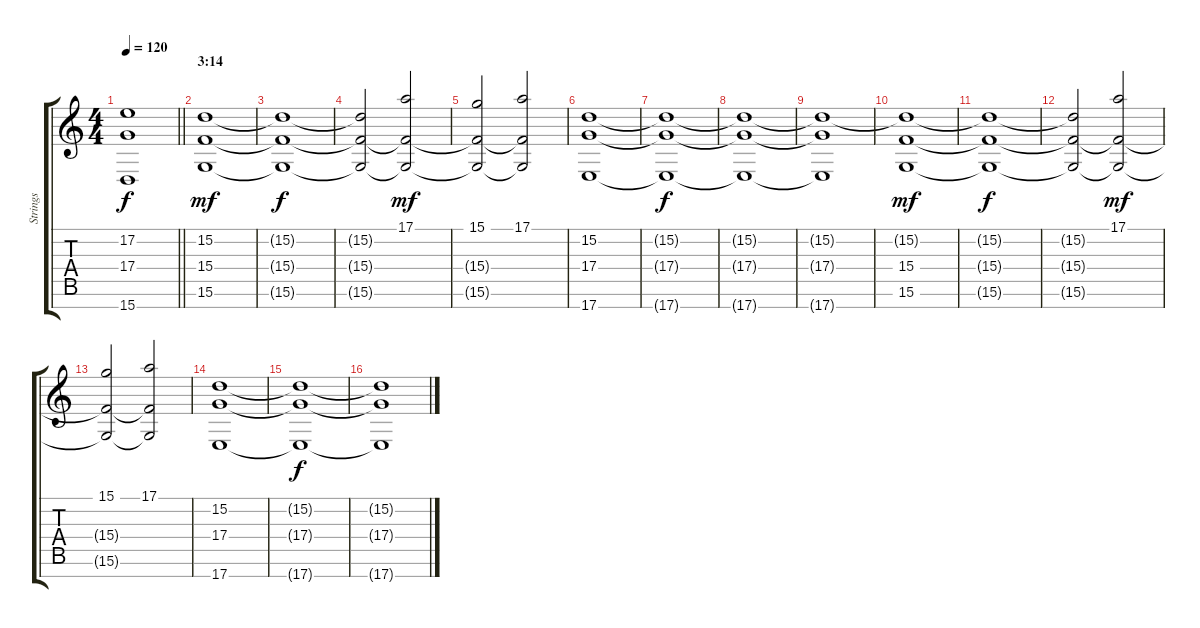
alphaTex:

\track ("Strings" "Strings") {instrument stringensemble1}
\staff {score tabs}
\tuning (E4 B3 G3 D3 A2 E2 B1) {hide}
\ts (4 4)
\tempo 120
\clef g2
\barLineRight lightlight
\ks c
(17.2{t} 17.4{t} 15.7{t}).1{dy f} |
\section ("" "3:14")
(15.2 15.4 15.6).1{dy mf} |
(15.2{t} 15.4{t} 15.6{t}).1{dy f} |
(15.2{t} 15.4{t} 15.6{t}).2 (17.1 15.4{t} 15.6{t}).2{dy mf} |
(15.1 15.4{t} 15.6{t}).2 (17.1 15.4{t} 15.6{t}).2 |
(15.2 17.4 17.7).1 |
(15.2{t} 17.4{t} 17.7{t}).1{dy f} |
(15.2{t} 17.4{t} 17.7{t}).1 |
(15.2{t} 17.4{t} 17.7{t}).1 |
(15.2{t} 15.4 15.6).1{dy mf} |
(15.2{t} 15.4{t} 15.6{t}).1{dy f} |
(15.2{t} 15.4{t} 15.6{t}).2 (17.1 15.4{t} 15.6{t}).2{dy mf} |
(15.1 15.4{t} 15.6{t}).2 (17.1 15.4{t} 15.6{t}).2 |
(15.2 17.4 17.7).1 |
(15.2{t} 17.4{t} 17.7{t}).1{dy f} |
(15.2{t} 17.4{t} 17.7{t}).1
